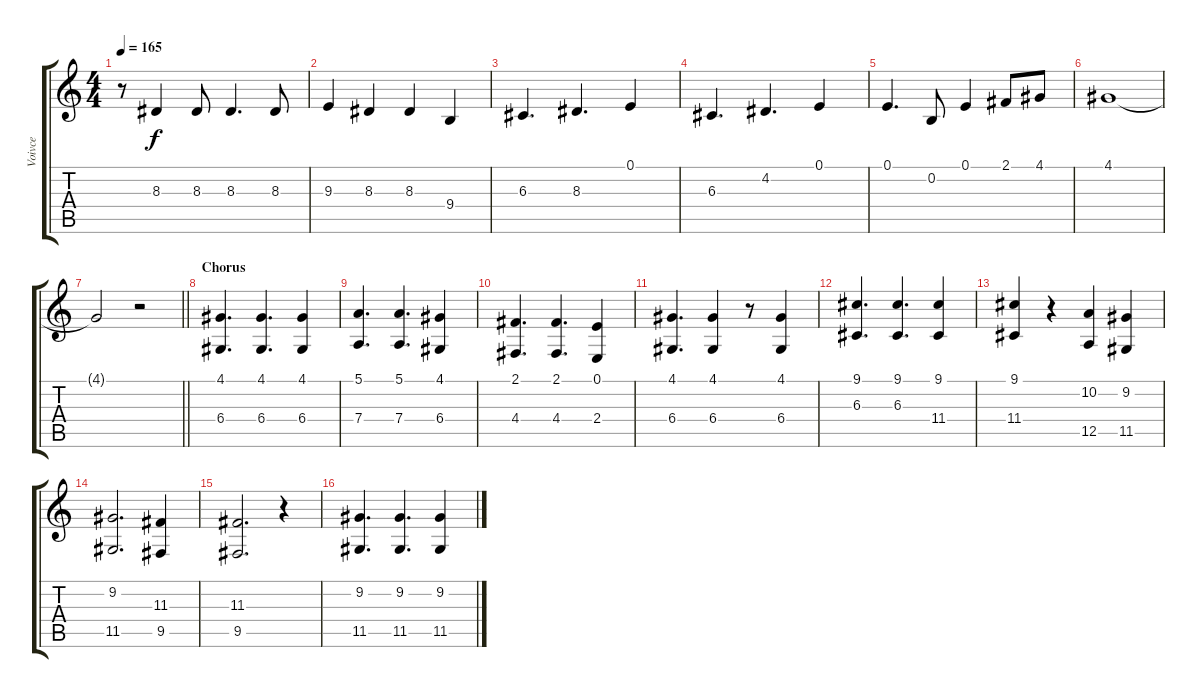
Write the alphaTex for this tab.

\track ("Voivce" "Voivce") {instrument altosax}
\staff {score tabs}
\tuning (E4 B3 G3 D3 A2 E2) {hide}
\ts (4 4)
\tempo 165
\clef g2
\ks c
r.8{dy f} 8.3.4 8.3.8 8.3.4{d} 8.3.8 |
9.3.4 8.3.4 8.3.4 9.4.4 |
6.3.4{d} 8.3.4{d} 0.1.4 |
6.3.4{d} 4.2.4{d} 0.1.4 |
0.1.4{d} 0.2.8 0.1.4 2.1.8 4.1.8 |
4.1.1 |
\barLineRight lightlight
4.1{t}.2 r.2 |
\section ("" "Chorus")
(4.1 6.4).4{d volume 16 balance 8} (4.1 6.4).4{d} (4.1 6.4).4 |
(5.1 7.4).4{d} (5.1 7.4).4{d} (4.1 6.4).4 |
(2.1 4.4).4{d} (2.1 4.4).4{d} (0.1 2.4).4 |
(4.1 6.4).4{d} (4.1 6.4).4 r.8 (4.1 6.4).4 |
(9.1 6.3).4{d} (9.1 6.3).4{d} (9.1 11.4).4 |
(9.1 11.4).4 r.4 (10.2 12.5).4 (9.2 11.5).4 |
(9.2 11.5).2{d} (11.3 9.5).4 |
(11.3 9.5).2{d} r.4 |
(9.2 11.5).4{d} (9.2 11.5).4{d} (9.2 11.5).4
